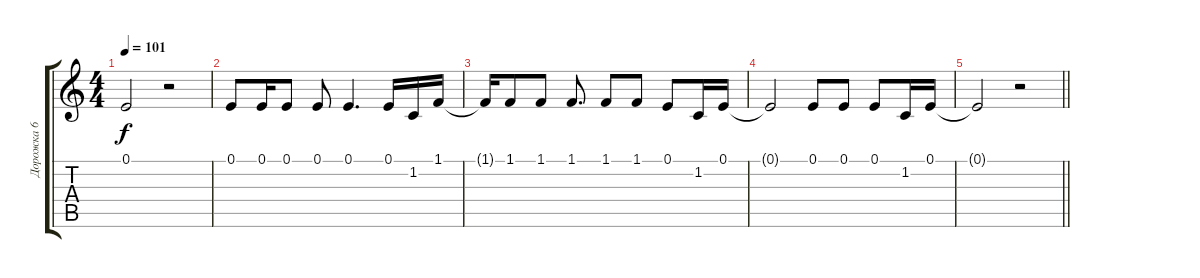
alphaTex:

\track ("Дорожка 6" "Дорожка 6") {instrument altosax}
\staff {score tabs}
\tuning (E4 B3 G3 D3 A2 E2) {hide}
\ts (4 4)
\tempo 101
\clef g2
\ks c
0.1{t}.2{dy f} r.2 |
0.1.8 0.1.16 0.1.8 0.1.8 0.1.4{d} 0.1.16 1.2.16 1.1.16 |
1.1{t}.16 1.1.8 1.1.8 1.1.8{d} 1.1.8 1.1.8 0.1.8 1.2.16 0.1.16 |
0.1{t}.2 0.1.8 0.1.8 0.1.8 1.2.16 0.1.16 |
\barLineRight lightlight
0.1{t}.2 r.2
